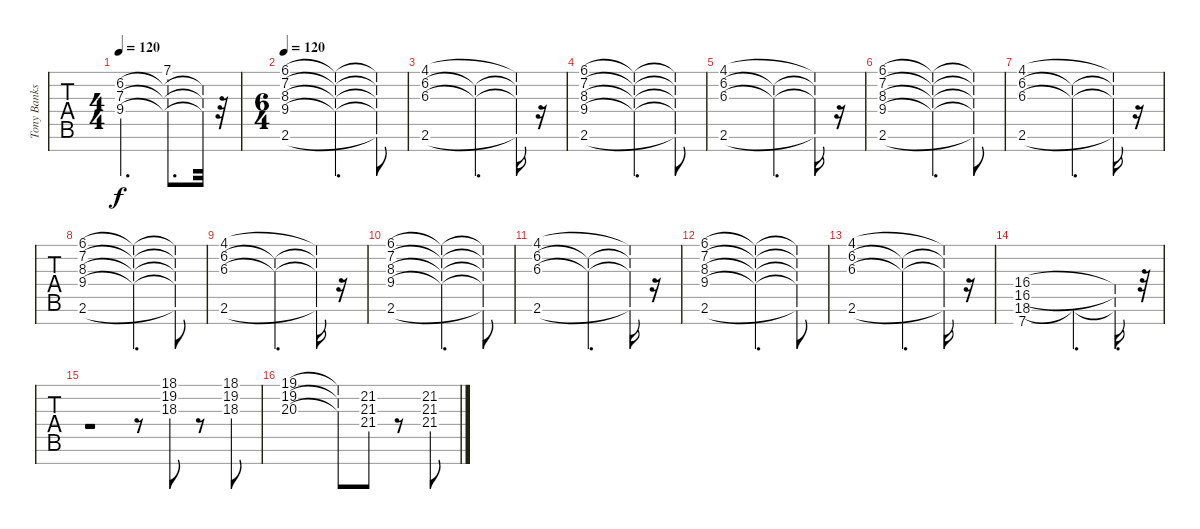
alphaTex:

\track ("Tony Banks" "Tony Banks") {instrument stringensemble1}
\staff {tabs}
\tuning (E4 B3 G3 D3 A2 E2 B1) {hide}
\ts (4 4)
\tempo 120
\clef g2
\ks c
(6.2{t} 7.3{t} 9.4{t}).2{d dy f} (7.1{t} 6.2{t} 7.3{t} 9.4{t}).8{d} (6.2{t} 7.3{t} 9.4{t}).32 r.32 |
\ts (6 4)
\tempo 120
(6.1 7.2 8.3 9.4 2.6).1 (6.1{t} 7.2{t} 8.3{t} 9.4{t}).4{d} (6.1{t} 7.2{t} 8.3{t} 9.4{t} 2.6{t}).8 |
(4.1 6.2 6.3 2.6).1 (6.2{t} 6.3{t}).4{d} (4.1{t} 6.2{t} 6.3{t} 2.6{t}).16 r.16 |
(6.1 7.2 8.3 9.4 2.6).1 (6.1{t} 7.2{t} 8.3{t} 9.4{t}).4{d} (6.1{t} 7.2{t} 8.3{t} 9.4{t} 2.6{t}).8 |
(4.1 6.2 6.3 2.6).1 (6.2{t} 6.3{t}).4{d} (4.1{t} 6.2{t} 6.3{t} 2.6{t}).16 r.16 |
(6.1 7.2 8.3 9.4 2.6).1 (6.1{t} 7.2{t} 8.3{t} 9.4{t}).4{d} (6.1{t} 7.2{t} 8.3{t} 9.4{t} 2.6{t}).8 |
(4.1 6.2 6.3 2.6).1 (6.2{t} 6.3{t}).4{d} (4.1{t} 6.2{t} 6.3{t} 2.6{t}).16 r.16 |
(6.1 7.2 8.3 9.4 2.6).1 (6.1{t} 7.2{t} 8.3{t} 9.4{t}).4{d} (6.1{t} 7.2{t} 8.3{t} 9.4{t} 2.6{t}).8 |
(4.1 6.2 6.3 2.6).1 (6.2{t} 6.3{t}).4{d} (4.1{t} 6.2{t} 6.3{t} 2.6{t}).16 r.16 |
(6.1 7.2 8.3 9.4 2.6).1 (6.1{t} 7.2{t} 8.3{t} 9.4{t}).4{d} (6.1{t} 7.2{t} 8.3{t} 9.4{t} 2.6{t}).8 |
(4.1 6.2 6.3 2.6).1 (6.2{t} 6.3{t}).4{d} (4.1{t} 6.2{t} 6.3{t} 2.6{t}).16 r.16 |
(6.1 7.2 8.3 9.4 2.6).1 (6.1{t} 7.2{t} 8.3{t} 9.4{t}).4{d} (6.1{t} 7.2{t} 8.3{t} 9.4{t} 2.6{t}).8 |
(4.1 6.2 6.3 2.6).1 (6.2{t} 6.3{t}).4{d} (4.1{t} 6.2{t} 6.3{t} 2.6{t}).16 r.16 |
(16.4 16.5 18.6 7.7).1 18.6{t}.4{d} (16.4{t} 16.5{t} 18.6{t}).16{d} r.32 |
r.1{instrument percussiveorgan} r.8 (18.1 19.2 18.3).8 r.8 (18.1 19.2 18.3).8 |
(19.1 19.2 20.3).1 (19.1{t} 19.2{t} 20.3{t}).8 (21.2 21.3 21.4).8 r.8 (21.2 21.3 21.4).8
